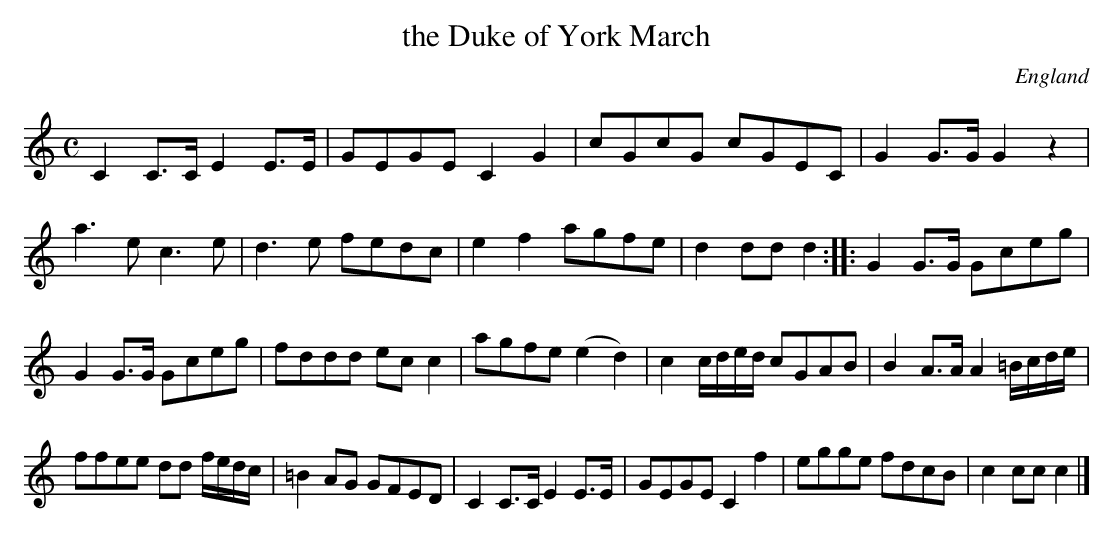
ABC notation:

X:1
T:the Duke of York March
L:1/8
M:C
O:England
K:C
C2C>C E2E>E | GEGE C2G2 | cGcG cGEC | G2G>G G2z2 |\
a3e   c3e   | d3e  fedc | e2f2 agfe | d2dd d2 ::
G2G>G      Gceg | G2G>G Gceg         |   fddd ecc2        | agfe (e2d2) |\
c2c/d/e/d/ cGAB | B2A>A A2 =B/c/d/e/ | ! ffee dd f/e/d/c/ | =B2AG GFED |\
C2C>C     E2E>E | GEGE  C2f2         |   egge fdcB        | c2cc  c2 |]
